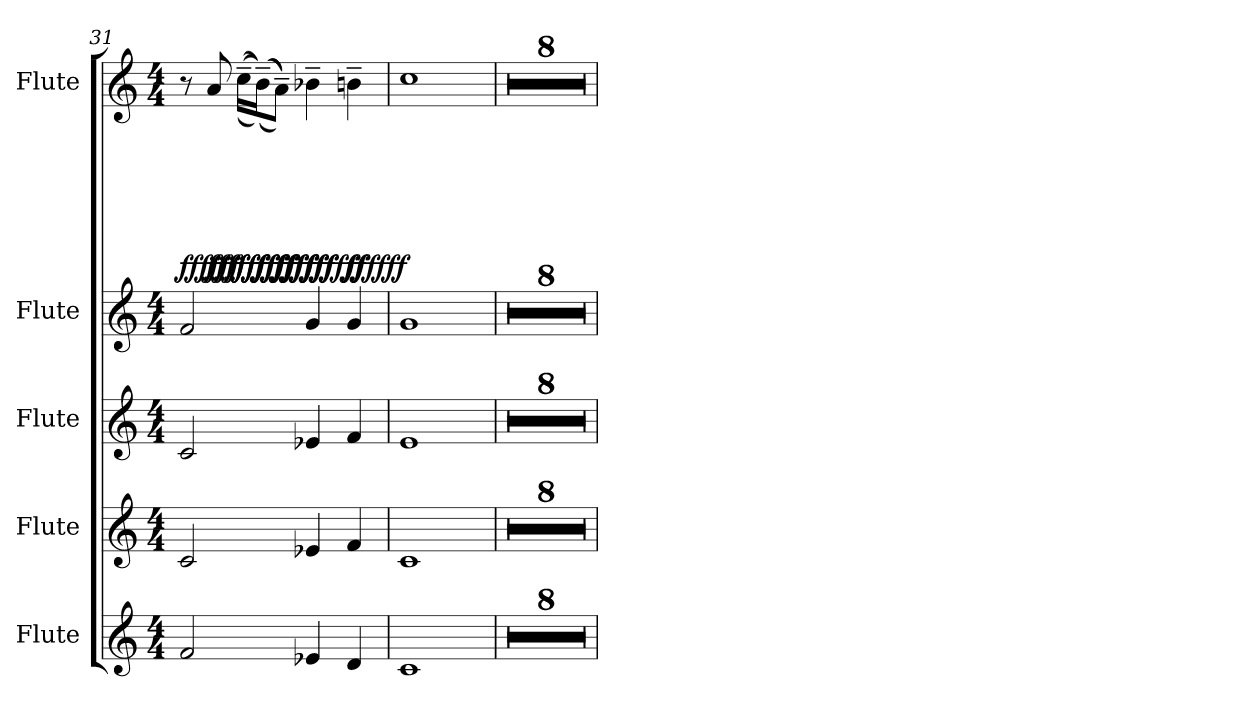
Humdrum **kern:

**kern	**kern	**kern	**kern	**kern	**dynam
*part5	*part4	*part3	*part2	*part1	*part1
*staff5	*staff4	*staff3	*staff2	*staff1	*staff1
*I"Flute	*I"Flute	*I"Flute	*I"Flute	*I"Flute	*
*I'Fl.	*I'Fl.	*I'Fl.	*I'Fl.	*I'Fl.	*
*clefG2	*clefG2	*clefG2	*clefG2	*clefG2	*
*k[]	*k[]	*k[]	*k[]	*k[]	*
*M4/4	*M4/4	*M4/4	*M4/4	*M4/4	*
=31	=31	=31	=31	=31	=31
!	!	!	!	!	!LO:DY:b
!	!	!	!	!	!LO:DY:n=1:b
!	!	!	!	!	!LO:DY:n=2:b
2f/	2c/	2c/	2f/	8r	ff ff ff
!	!	!	!	!	!LO:DY:n=3:b
!	!	!	!	!	!LO:DY:n=4:b
!	!	!	!	!	!LO:DY:n=5:b
.	.	.	.	8a/	ff ff ff
!	!	!	!	!	!LO:DY:n=6:b
!	!	!	!	!	!LO:DY:n=7:b
!	!	!	!	!	!LO:DY:n=8:b
.	.	.	.	(((16cc~\LL	ff ff ff
!	!	!	!	!	!LO:DY:n=9:b
!	!	!	!	!	!LO:DY:n=10:b
!	!	!	!	!	!LO:DY:n=11:b
.	.	.	.	(((16b~\J)))	ff ff ff
!	!	!	!	!	!LO:DY:n=12:b
!	!	!	!	!	!LO:DY:n=13:b
!	!	!	!	!	!LO:DY:n=14:b
.	.	.	.	8a~\J)))	ff ff ff
!	!	!	!	!	!LO:DY:n=15:b
!	!	!	!	!	!LO:DY:n=16:b
!	!	!	!	!	!LO:DY:n=17:b
4e-X/	4e-X/	4e-X/	4g/	4b-X~\	ff ff ff
!	!	!	!	!	!LO:DY:n=18:b
!	!	!	!	!	!LO:DY:n=19:b
!	!	!	!	!	!LO:DY:n=20:b
4d/	4f/	4f/	4g/	4bn~\	ff ff ff
=32	=32	=32	=32	=32	=32
1c	1c	1e	1g	1cc	.
=33	=33	=33	=33	=33	=33
1r	1r	1r	1r	1r	.
=34	=34	=34	=34	=34	=34
1r	1r	1r	1r	1r	.
=35	=35	=35	=35	=35	=35
1r	1r	1r	1r	1r	.
=36	=36	=36	=36	=36	=36
1r	1r	1r	1r	1r	.
=37	=37	=37	=37	=37	=37
1r	1r	1r	1r	1r	.
!!LO:LB:g=z
=38	=38	=38	=38	=38	=38
1r	1r	1r	1r	1r	.
=39	=39	=39	=39	=39	=39
1r	1r	1r	1r	1r	.
=40	=40	=40	=40	=40	=40
1r	1r	1r	1r	1r	.
=	=	=	=	=	=
*-	*-	*-	*-	*-	*-
